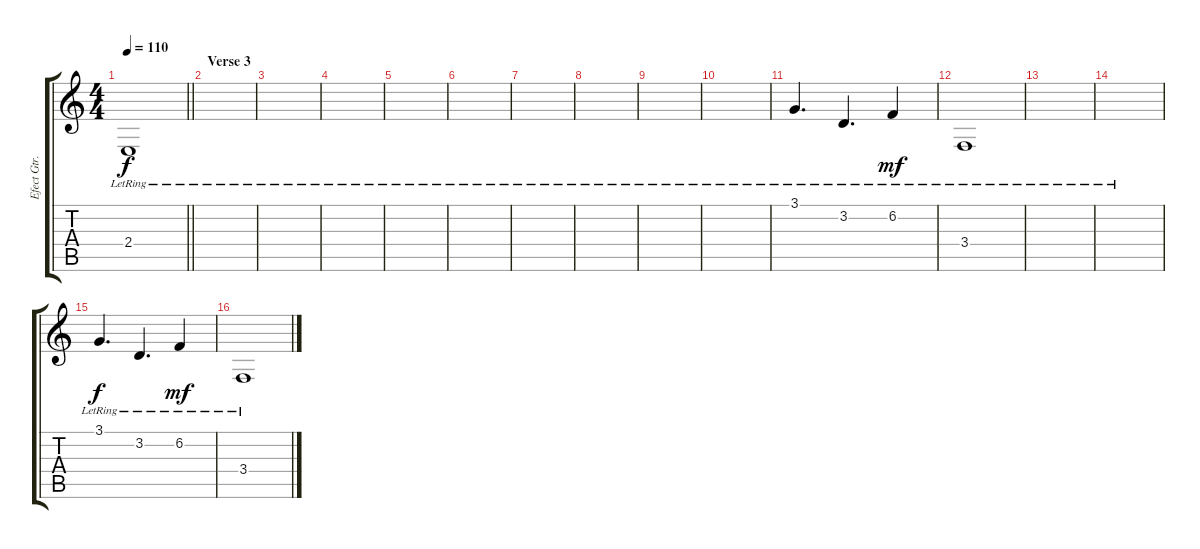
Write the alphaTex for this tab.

\track ("Efect Gtr. 1" "Efect Gtr.") {instrument fx7echoes}
\staff {score tabs}
\tuning (E4 B3 G3 D3 A2 E2) {hide}
\ts (4 4)
\tempo 110
\clef g2
\barLineRight lightlight
\ks c
2.4{lr}.1{dy f} |
\section ("" "Verse 3")
|
|
|
|
|
|
|
|
|
3.1{lr}.4{d} 3.2{lr}.4{d} 6.2{lr}.4{dy mf} |
3.4{lr}.1 |
|
|
3.1{lr}.4{d dy f} 3.2{lr}.4{d} 6.2{lr}.4{dy mf} |
3.4{lr}.1
